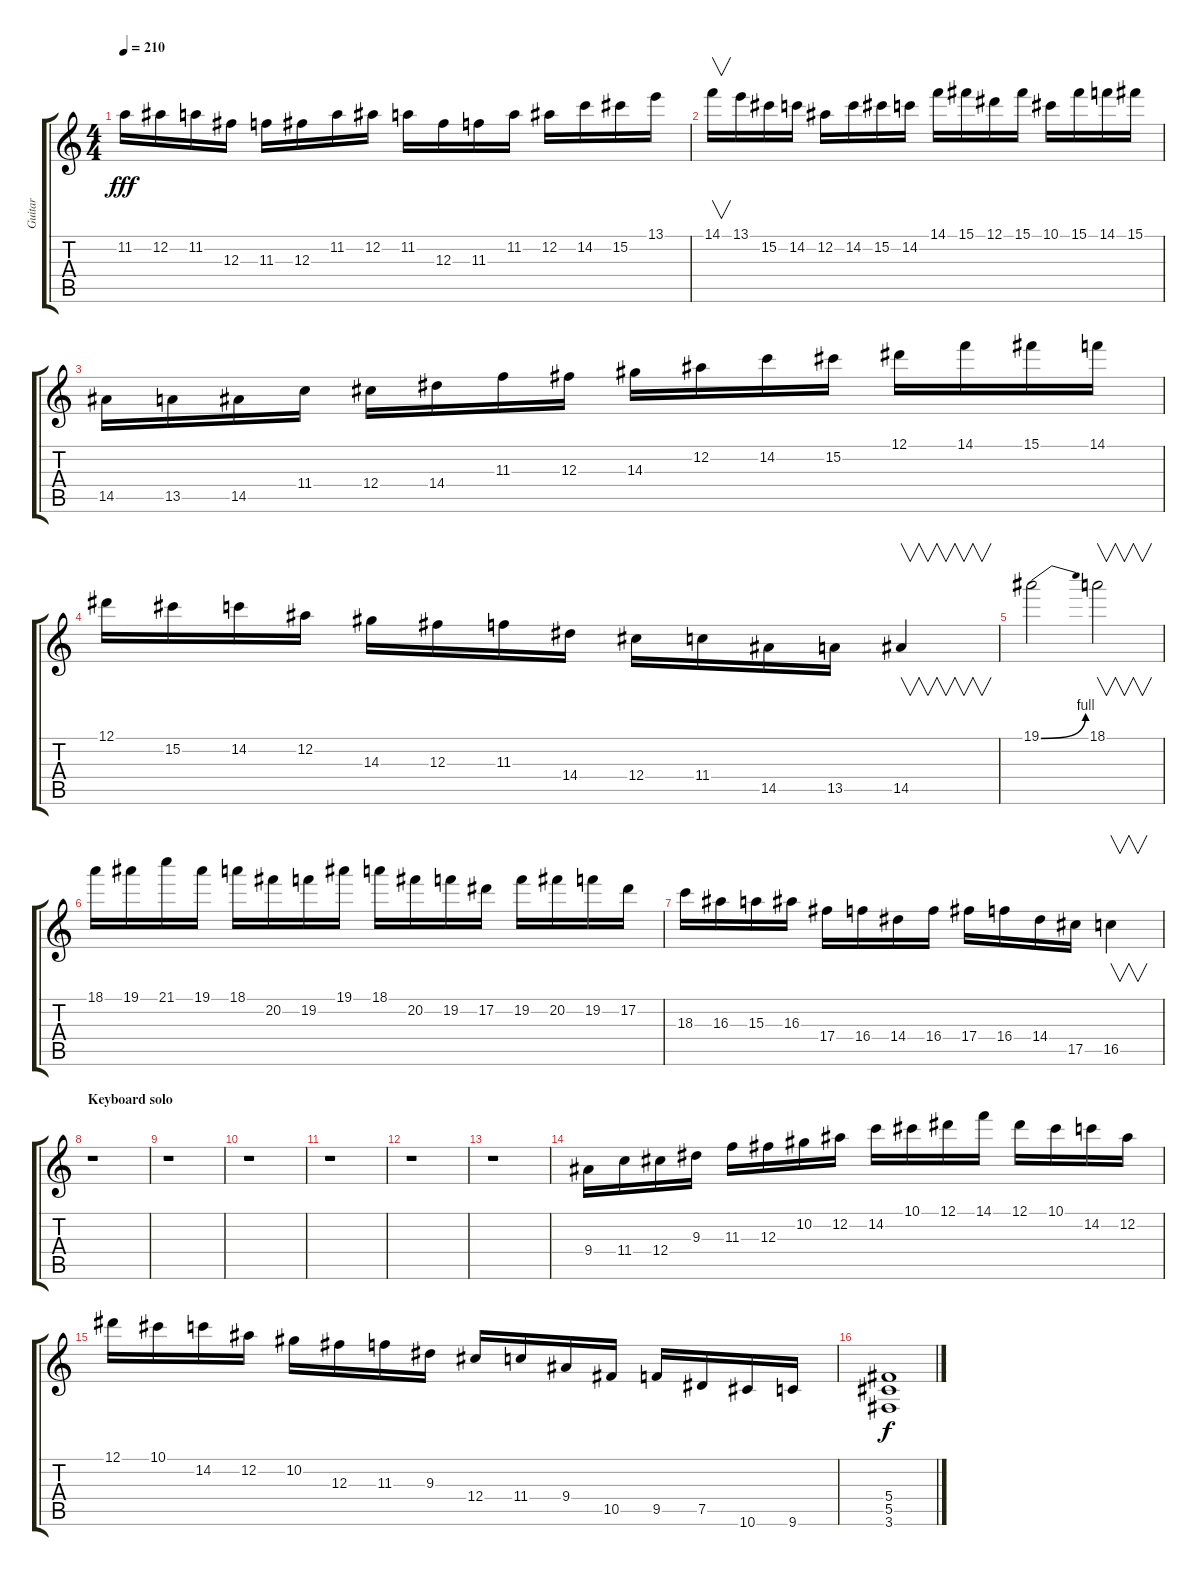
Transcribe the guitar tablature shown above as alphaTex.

\track ("Guitar" "Guitar") {instrument distortionguitar}
\staff {score tabs}
\tuning (Eb4 Bb3 Gb3 Db3 Ab2 Eb2) {hide}
\ts (4 4)
\tempo 210
\clef g2
\ks c
11.2.16{dy fff} 12.2.16 11.2.16 12.3.16 11.3.16 12.3.16 11.2.16 12.2.16 11.2.16 12.3.16 11.3.16 11.2.16 12.2.16 14.2.16 15.2.16 13.1.16 |
14.1.16{v} 13.1.16 15.2.16 14.2.16 12.2.16 14.2.16 15.2.16 14.2.16 14.1.16 15.1.16 12.1.16 15.1.16 10.1.16 15.1.16 14.1.16 15.1.16 |
14.5.16 13.5.16 14.5.16 11.4.16 12.4.16 14.4.16 11.3.16 12.3.16 14.3.16 12.2.16 14.2.16 15.2.16 12.1.16 14.1.16 15.1.16 14.1.16 |
12.1.16 15.2.16 14.2.16 12.2.16 14.3.16 12.3.16 11.3.16 14.4.16 12.4.16 11.4.16 14.5.16 13.5.16 14.5.4{v} |
19.1{be (bend 0 0 60 4)}.2 18.1.2{v} |
18.1.16 19.1.16 21.1.16 19.1.16 18.1.16 20.2.16 19.2.16 19.1.16 18.1.16 20.2.16 19.2.16 17.2.16 19.2.16 20.2.16 19.2.16 17.2.16 |
18.3.16 16.3.16 15.3.16 16.3.16 17.4.16 16.4.16 14.4.16 16.4.16 17.4.16 16.4.16 14.4.16 17.5.16 16.5.4{v} |
\section ("" "Keyboard solo")
r.1 |
r.1 |
r.1 |
r.1 |
r.1 |
r.1 |
9.4.16 11.4.16 12.4.16 9.3.16 11.3.16 12.3.16 10.2.16 12.2.16 14.2.16 10.1.16 12.1.16 14.1.16 12.1.16 10.1.16 14.2.16 12.2.16 |
12.1.16 10.1.16 14.2.16 12.2.16 10.2.16 12.3.16 11.3.16 9.3.16 12.4.16 11.4.16 9.4.16 10.5.16 9.5.16 7.5.16 10.6.16 9.6.16 |
(5.4 5.5 3.6).1{dy f}
